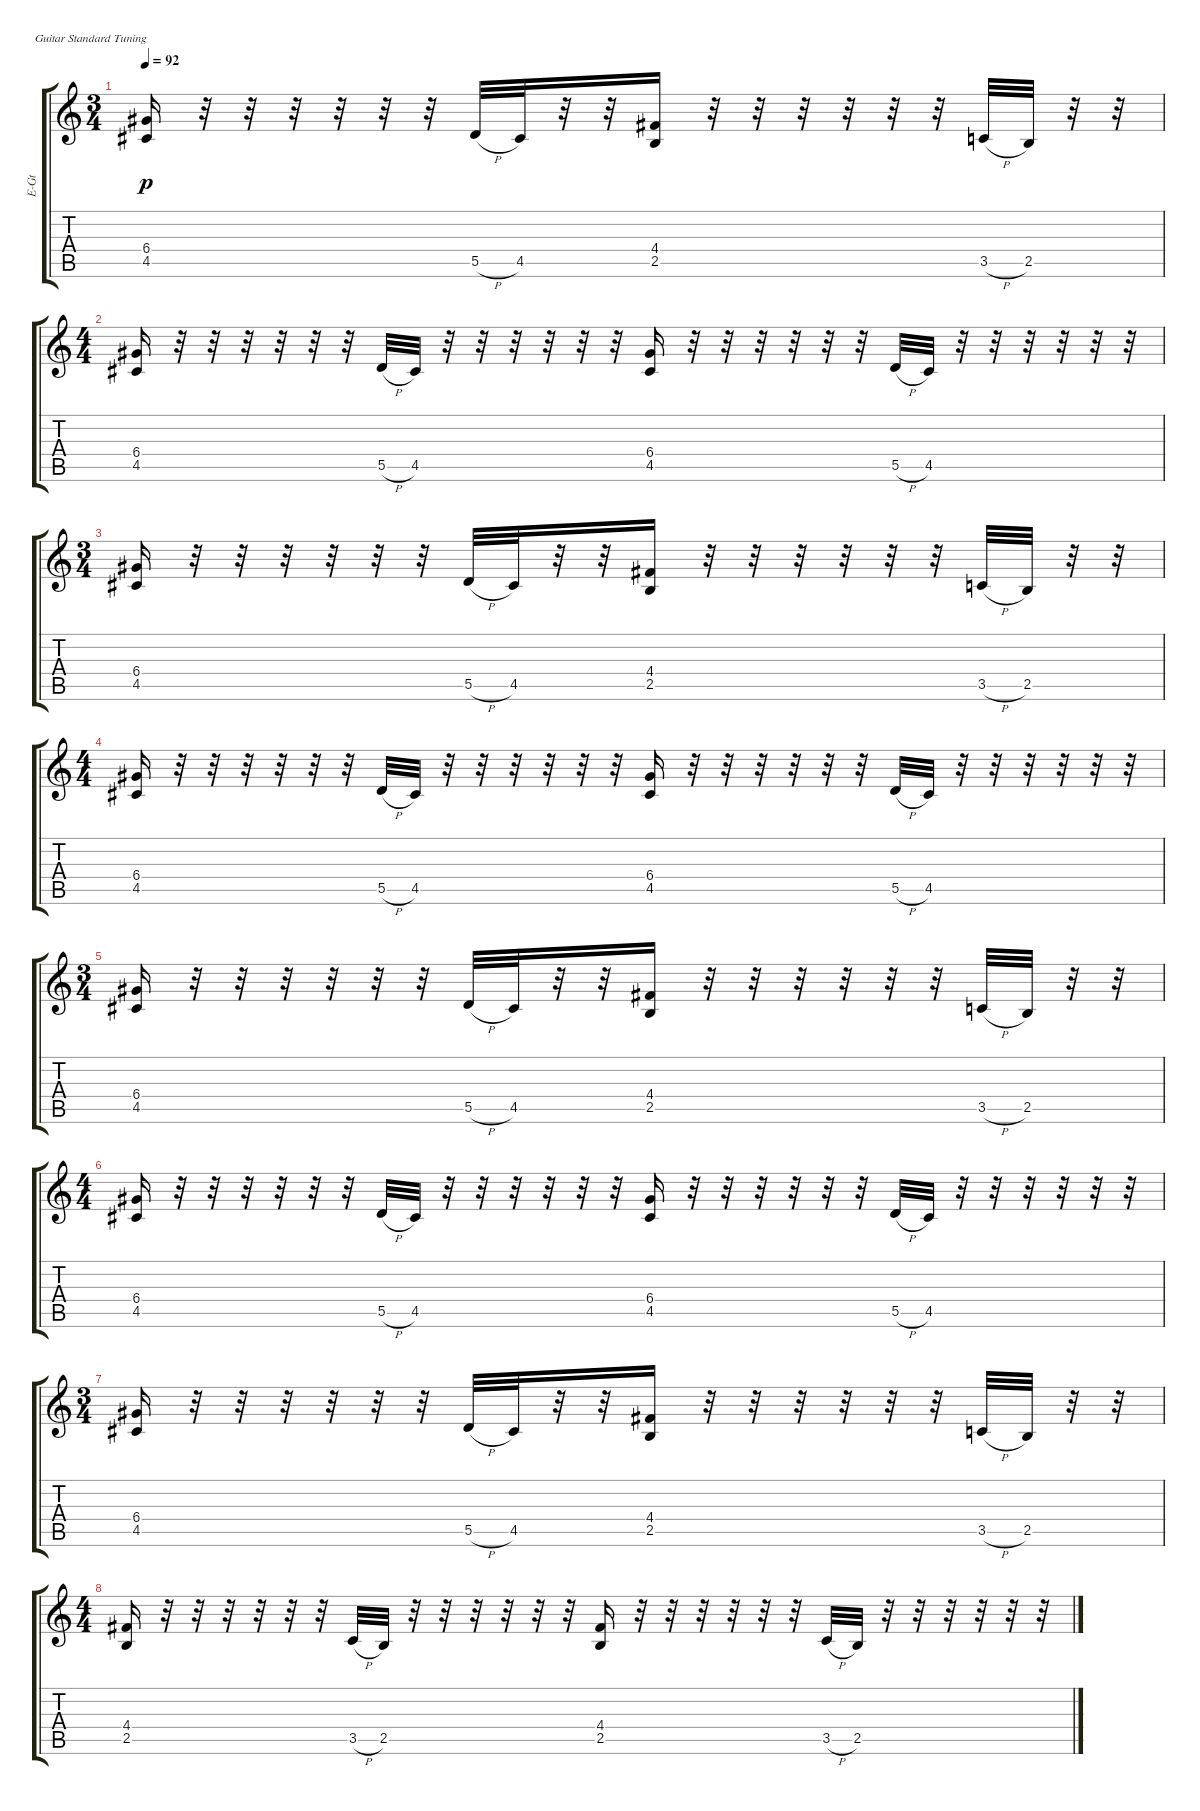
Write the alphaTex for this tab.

\track ("Rhythm chord doubling2" "E-Gt") {instrument distortionguitar}
\staff {score tabs}
\tuning (E4 B3 G3 D3 A2 E2)
\ts (3 4)
\beaming (8 2 2 2)
\tempo 92
\clef g2
\ks c
(6.4 4.5).16{dy p} r.32 r.32 r.32 r.32 r.32 r.32 5.5{h}.32 4.5.32 r.32 r.32 (4.4 2.5).16 r.32 r.32 r.32 r.32 r.32 r.32 3.5{h}.32 2.5.32 r.32 r.32 |
\ts (4 4)
\beaming (8 2 2 2 2)
(6.4 4.5).16 r.32 r.32 r.32 r.32 r.32 r.32 5.5{h}.32 4.5.32 r.32 r.32 r.32 r.32 r.32 r.32 (6.4 4.5).16 r.32 r.32 r.32 r.32 r.32 r.32 5.5{h}.32 4.5.32 r.32 r.32 r.32 r.32 r.32 r.32 |
\ts (3 4)
\beaming (8 2 2 2)
(6.4 4.5).16 r.32 r.32 r.32 r.32 r.32 r.32 5.5{h}.32 4.5.32 r.32 r.32 (4.4 2.5).16 r.32 r.32 r.32 r.32 r.32 r.32 3.5{h}.32 2.5.32 r.32 r.32 |
\ts (4 4)
\beaming (8 2 2 2 2)
(6.4 4.5).16 r.32 r.32 r.32 r.32 r.32 r.32 5.5{h}.32 4.5.32 r.32 r.32 r.32 r.32 r.32 r.32 (6.4 4.5).16 r.32 r.32 r.32 r.32 r.32 r.32 5.5{h}.32 4.5.32 r.32 r.32 r.32 r.32 r.32 r.32 |
\ts (3 4)
\beaming (8 2 2 2)
(6.4 4.5).16 r.32 r.32 r.32 r.32 r.32 r.32 5.5{h}.32 4.5.32 r.32 r.32 (4.4 2.5).16 r.32 r.32 r.32 r.32 r.32 r.32 3.5{h}.32 2.5.32 r.32 r.32 |
\ts (4 4)
\beaming (8 2 2 2 2)
(6.4 4.5).16 r.32 r.32 r.32 r.32 r.32 r.32 5.5{h}.32 4.5.32 r.32 r.32 r.32 r.32 r.32 r.32 (6.4 4.5).16 r.32 r.32 r.32 r.32 r.32 r.32 5.5{h}.32 4.5.32 r.32 r.32 r.32 r.32 r.32 r.32 |
\ts (3 4)
\beaming (8 2 2 2)
(6.4 4.5).16 r.32 r.32 r.32 r.32 r.32 r.32 5.5{h}.32 4.5.32 r.32 r.32 (4.4 2.5).16 r.32 r.32 r.32 r.32 r.32 r.32 3.5{h}.32 2.5.32 r.32 r.32 |
\ts (4 4)
\beaming (8 2 2 2 2)
(4.4 2.5).16 r.32 r.32 r.32 r.32 r.32 r.32 3.5{h}.32 2.5.32 r.32 r.32 r.32 r.32 r.32 r.32 (4.4 2.5).16 r.32 r.32 r.32 r.32 r.32 r.32 3.5{h}.32 2.5.32 r.32 r.32 r.32 r.32 r.32 r.32
